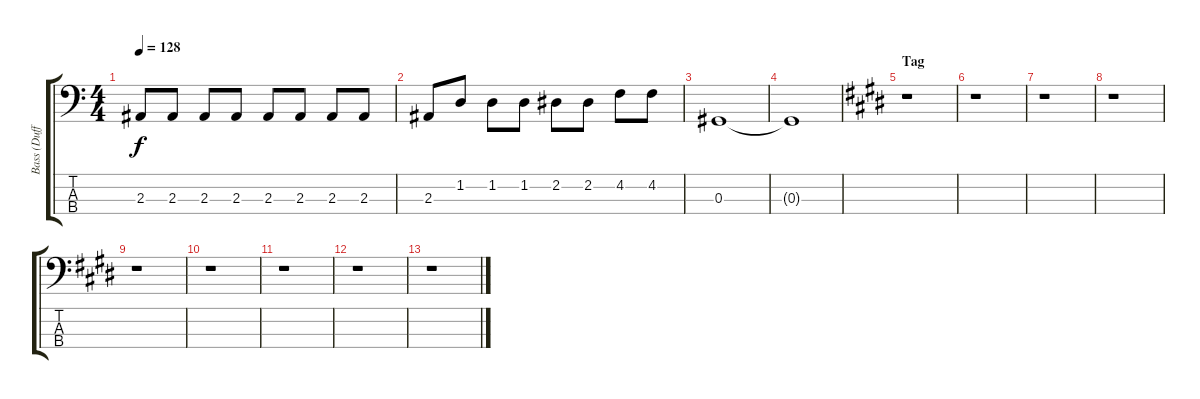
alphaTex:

\track ("Bass (Duff)" "Bass (Duff") {instrument electricbasspick}
\staff {score tabs}
\tuning (Gb2 Db2 Ab1 Eb1) {hide}
\ts (4 4)
\tempo 128
\clef f4
\ks c
2.3.8{dy f} 2.3.8 2.3.8 2.3.8 2.3.8 2.3.8 2.3.8 2.3.8 |
2.3.8 1.2.8 1.2.8 1.2.8 2.2.8 2.2.8 4.2.8 4.2.8 |
0.3.1 |
0.3{t}.1 |
\section ("" "Tag")
\ks e
r.1 |
r.1 |
r.1 |
r.1 |
r.1 |
r.1 |
r.1 |
r.1 |
r.1
